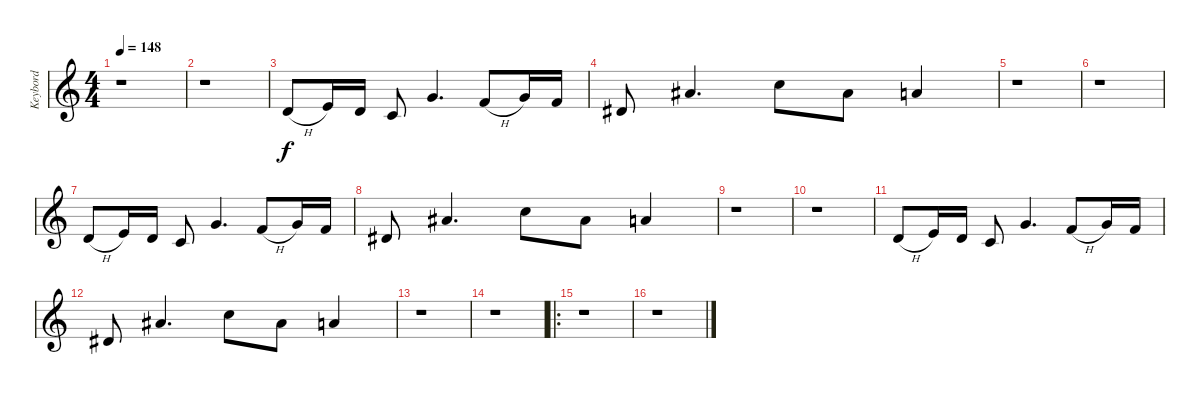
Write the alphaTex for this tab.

\track ("Keybord" "Keybord") {instrument electricgrandpiano}
\staff {score}
\tuning (E4 B3 G3 D3 A2 E2) {hide}
\ts (4 4)
\tempo 148
\clef g2
\ks c
r.1{dy f} |
r.1 |
3.2{h}.8 5.2.16 3.2.16 5.3.8 3.1.4{d} 6.2{h}.8 8.2.16 6.2.16 |
8.3.8 6.1.4{d} 8.1.8 6.1.8 5.1.4 |
r.1 |
r.1 |
3.2{h}.8 5.2.16 3.2.16 5.3.8 3.1.4{d} 6.2{h}.8 8.2.16 6.2.16 |
8.3.8 6.1.4{d} 8.1.8 6.1.8 5.1.4 |
r.1 |
r.1 |
3.2{h}.8 5.2.16 3.2.16 5.3.8 3.1.4{d} 6.2{h}.8 8.2.16 6.2.16 |
8.3.8 6.1.4{d} 8.1.8 6.1.8 5.1.4 |
r.1 |
r.1 |
\ro
r.1 |
r.1
